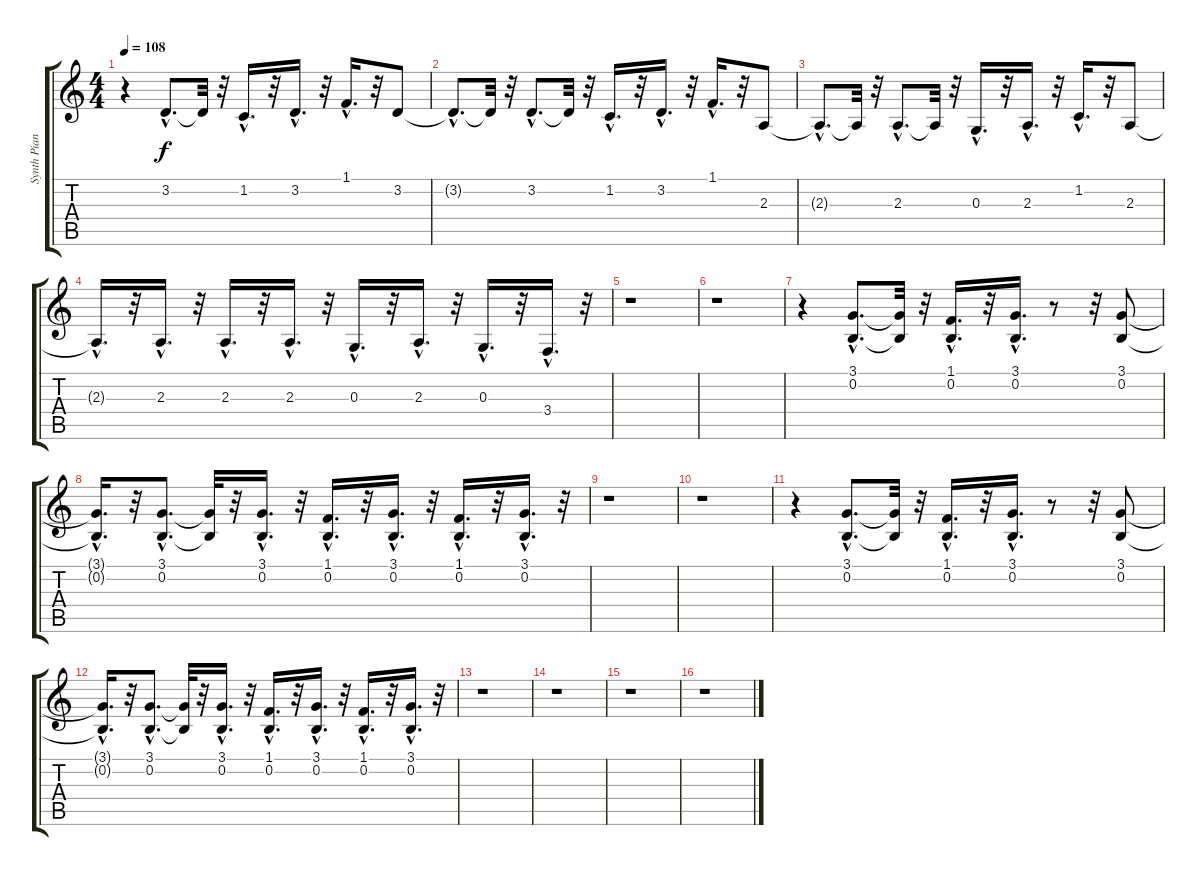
\track ("Synth Piano         " "Synth Pian") {instrument electricpiano1}
\staff {score tabs}
\tuning (E4 B3 G3 D3 A2 E2) {hide}
\ts (4 4)
\tempo 108
\clef g2
\ks c
r.4{dy f} 3.2{hac}.8{d} 3.2{t}.32 r.32 1.2{hac}.16{d} r.32 3.2{hac}.16{d} r.32 1.1{hac}.16{d} r.32 3.2.8 |
3.2{hac t}.8{d} 3.2{t}.32 r.32 3.2{hac}.8{d} 3.2{t}.32 r.32 1.2{hac}.16{d} r.32 3.2{hac}.16{d} r.32 1.1{hac}.16{d} r.32 2.3.8 |
2.3{hac t}.8{d} 2.3{t}.32 r.32 2.3{hac}.8{d} 2.3{t}.32 r.32 0.3{hac}.16{d} r.32 2.3{hac}.16{d} r.32 1.2{hac}.16{d} r.32 2.3.8 |
2.3{hac t}.16{d} r.32 2.3{hac}.16{d} r.32 2.3{hac}.16{d} r.32 2.3{hac}.16{d} r.32 0.3{hac}.16{d} r.32 2.3{hac}.16{d} r.32 0.3{hac}.16{d} r.32 3.4{hac}.16{d} r.32 |
r.1 |
r.1 |
r.4 (3.1{hac} 0.2{hac}).8{d} (3.1{t} 0.2{t}).32 r.32 (1.1{hac} 0.2{hac}).16{d} r.32 (3.1{hac} 0.2{hac}).16{d} r.8 r.32 (3.1 0.2).8 |
(3.1{hac t} 0.2{hac t}).16{d} r.32 (3.1{hac} 0.2{hac}).8{d} (3.1{t} 0.2{t}).32 r.32 (3.1{hac} 0.2{hac}).16{d} r.32 (1.1{hac} 0.2{hac}).16{d} r.32 (3.1{hac} 0.2{hac}).16{d} r.32 (1.1{hac} 0.2{hac}).16{d} r.32 (3.1{hac} 0.2{hac}).16{d} r.32 |
r.1 |
r.1 |
r.4 (3.1{hac} 0.2{hac}).8{d} (3.1{t} 0.2{t}).32 r.32 (1.1{hac} 0.2{hac}).16{d} r.32 (3.1{hac} 0.2{hac}).16{d} r.8 r.32 (3.1 0.2).8 |
(3.1{hac t} 0.2{hac t}).16{d} r.32 (3.1{hac} 0.2{hac}).8{d} (3.1{t} 0.2{t}).32 r.32 (3.1{hac} 0.2{hac}).16{d} r.32 (1.1{hac} 0.2{hac}).16{d} r.32 (3.1{hac} 0.2{hac}).16{d} r.32 (1.1{hac} 0.2{hac}).16{d} r.32 (3.1{hac} 0.2{hac}).16{d} r.32 |
r.1 |
r.1 |
r.1 |
r.1
